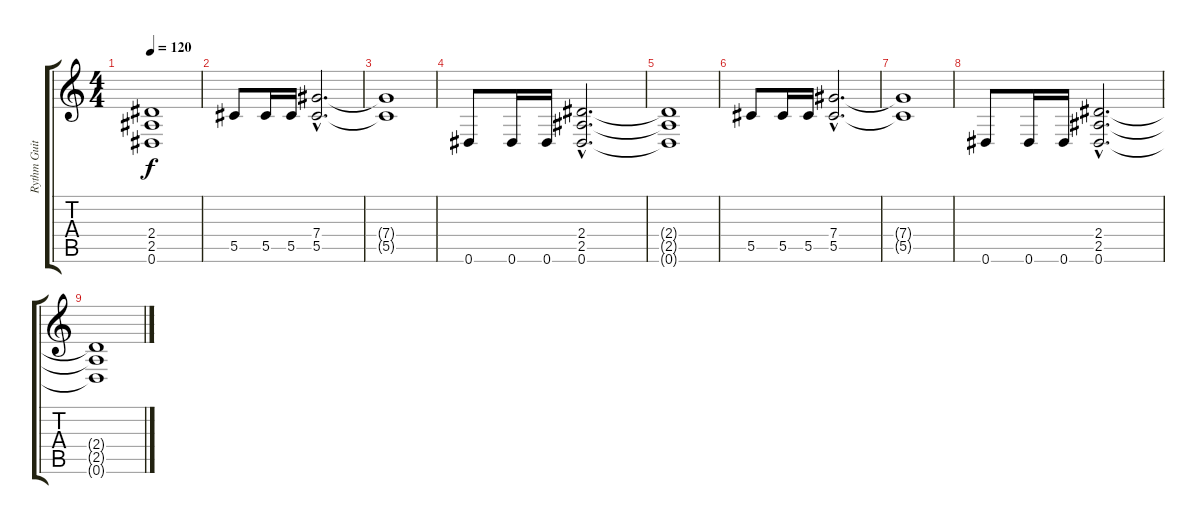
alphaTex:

\track ("Rythm Guitar" "Rythm Guit") {instrument distortionguitar}
\staff {score tabs}
\tuning (Eb4 Bb3 Gb3 Db3 Ab2 Eb2) {hide}
\ts (4 4)
\tempo 120
\clef g2
\ks c
(2.4{t} 2.5{t} 0.6{t}).1{dy f} |
5.5.8 5.5.16 5.5.16 (7.4{hac} 5.5{hac}).2{d} |
(7.4{t} 5.5{t}).1 |
0.6.8{volume 4} 0.6.16 0.6.16 (2.4{hac} 2.5{hac} 0.6{hac}).2{d} |
(2.4{t} 2.5{t} 0.6{t}).1 |
5.5.8 5.5.16 5.5.16 (7.4{hac} 5.5{hac}).2{d} |
(7.4{t} 5.5{t}).1 |
0.6.8{volume 0} 0.6.16 0.6.16 (2.4{hac} 2.5{hac} 0.6{hac}).2{d} |
(2.4{t} 2.5{t} 0.6{t}).1
